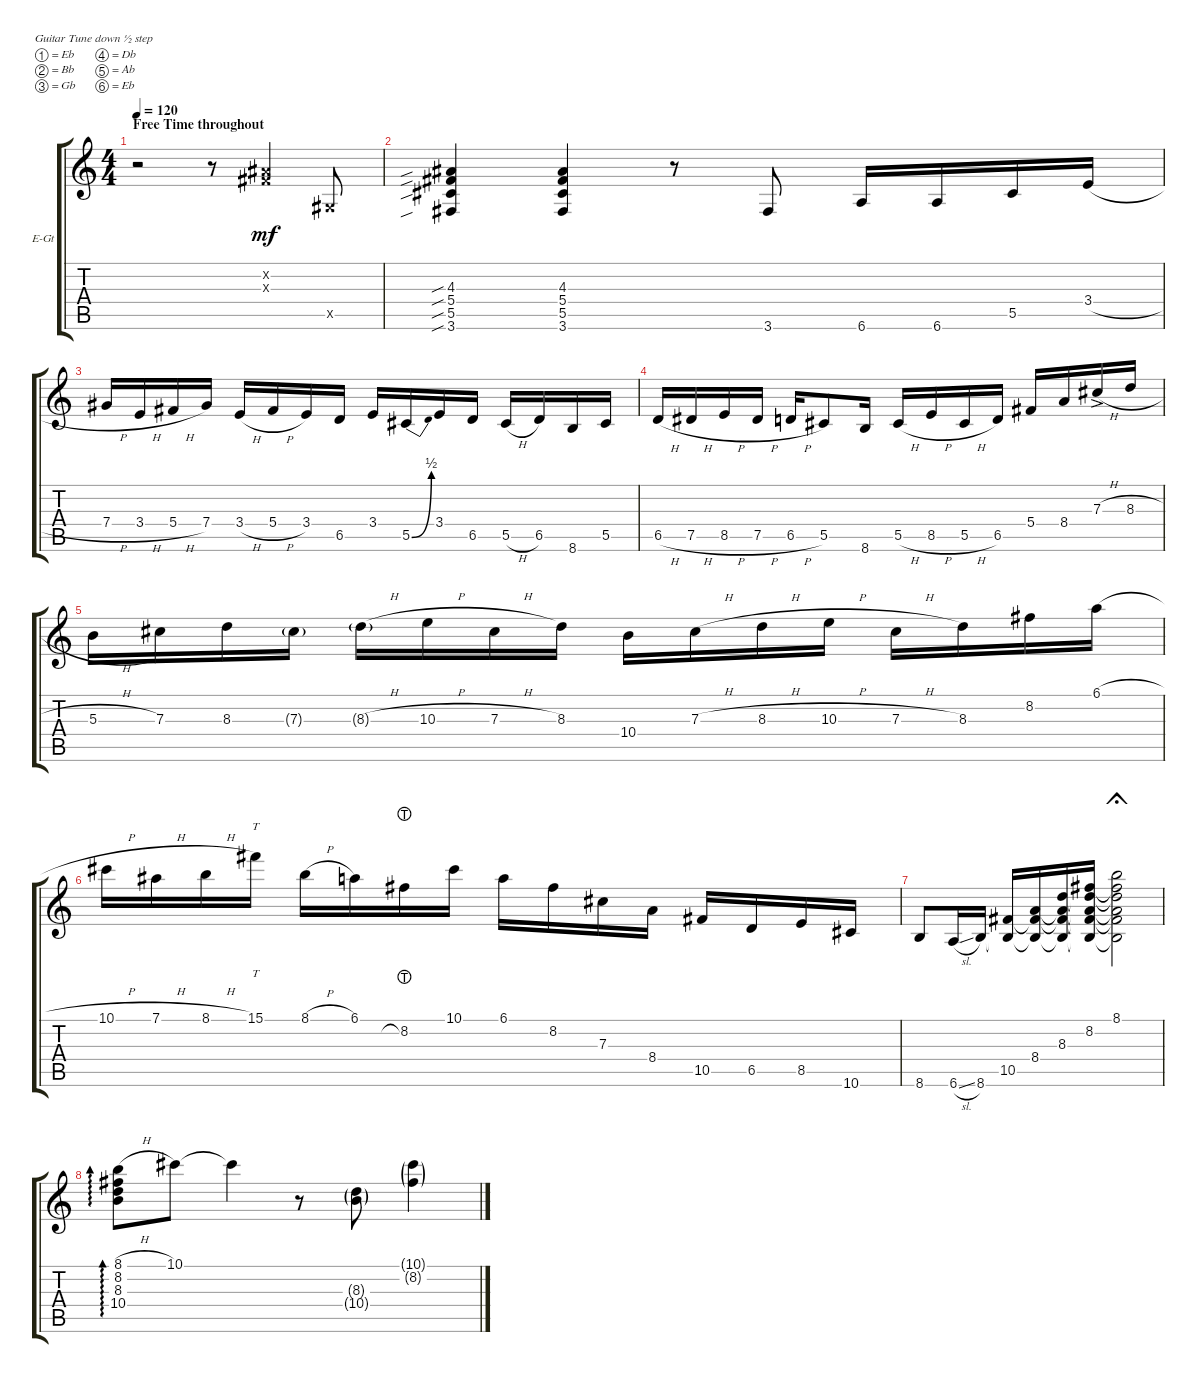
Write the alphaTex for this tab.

\defaultSystemsLayout 4
\bracketExtendMode groupsimilarinstruments
\firstSystemTrackNameOrientation horizontal
\otherSystemsTrackNameOrientation horizontal
\track ("Electric Guitar" "E-Gt") {instrument distortionguitar}
\staff {score tabs}
\tuning (Eb4 Bb3 Gb3 Db3 Ab2 Eb2)
\ts (4 4)
\section ("" "Free Time throughout")
\tempo 120
\clef g2
\ks c
r.2{dy mf instrument distortionguitar} r.8 (0.3{x} 0.2{x}).4 0.5{x}.8 |
(3.6{sib} 5.5{sib} 5.4{sib} 4.3{sib}).4 (4.3 5.4 5.5 3.6).4 r.8 3.6.8 6.6.16 6.6.16 5.5.16 3.4{h}.16 |
7.4{h}.16 3.4{h}.16 5.4{h}.16 7.4.16 3.4{h}.16 5.4{h}.16 3.4.16 6.5.16 3.4.16 5.5{be (bend 0 0 15.6 2)}.16 3.4.16 6.5.16 5.5{h}.16 6.5.16 8.6.16 5.5.16 |
6.5{h}.16 7.5{h}.16 8.5{h}.16 7.5{h}.16 6.5{h}.16 5.5.8 8.6.16 5.5{h}.16 8.5{h}.16 5.5{h}.16 6.5.16 5.4.16 8.4.16 7.3{h ac}.16 8.3{h}.16 |
5.3{h}.16 7.3.16 8.3.16 7.3{g}.16 8.3{h g}.16 10.3{h}.16 7.3{h}.16 8.3.16 10.4.16 7.3{h}.16 8.3{h}.16 10.3{h}.16 7.3{h}.16 8.3.16 8.2.16 6.1{h}.16 |
10.1{h}.16 7.1{h}.16 8.1{h}.16 15.1.16{tt} 8.1{h}.16 6.1.16 8.2{lht}.16 10.1.16 6.1.16 8.2.16 7.3.16 8.4.16 10.5.16 6.5.16 8.5.16 10.6.16 |
8.6.8 6.6{sl}.16 8.6.16 (10.5 8.6{t}).16 (8.4 10.5{t} 8.6{t}).16 (8.3 8.4{t} 10.5{t} 8.6{t}).16 (8.2 8.3{t} 8.4{t} 10.5{t} 8.6{t}).16 (8.1 8.2{t} 8.3{t} 8.4{t} 10.5{t} 8.6{t}).2{fermata (short 0)} |
(10.4 8.3 8.2 8.1{h}).8{ad 0} 10.1.8 10.1{t}.4 r.8 (10.4{g} 8.3{g}).8 (10.1{g} 8.2{g}).4
